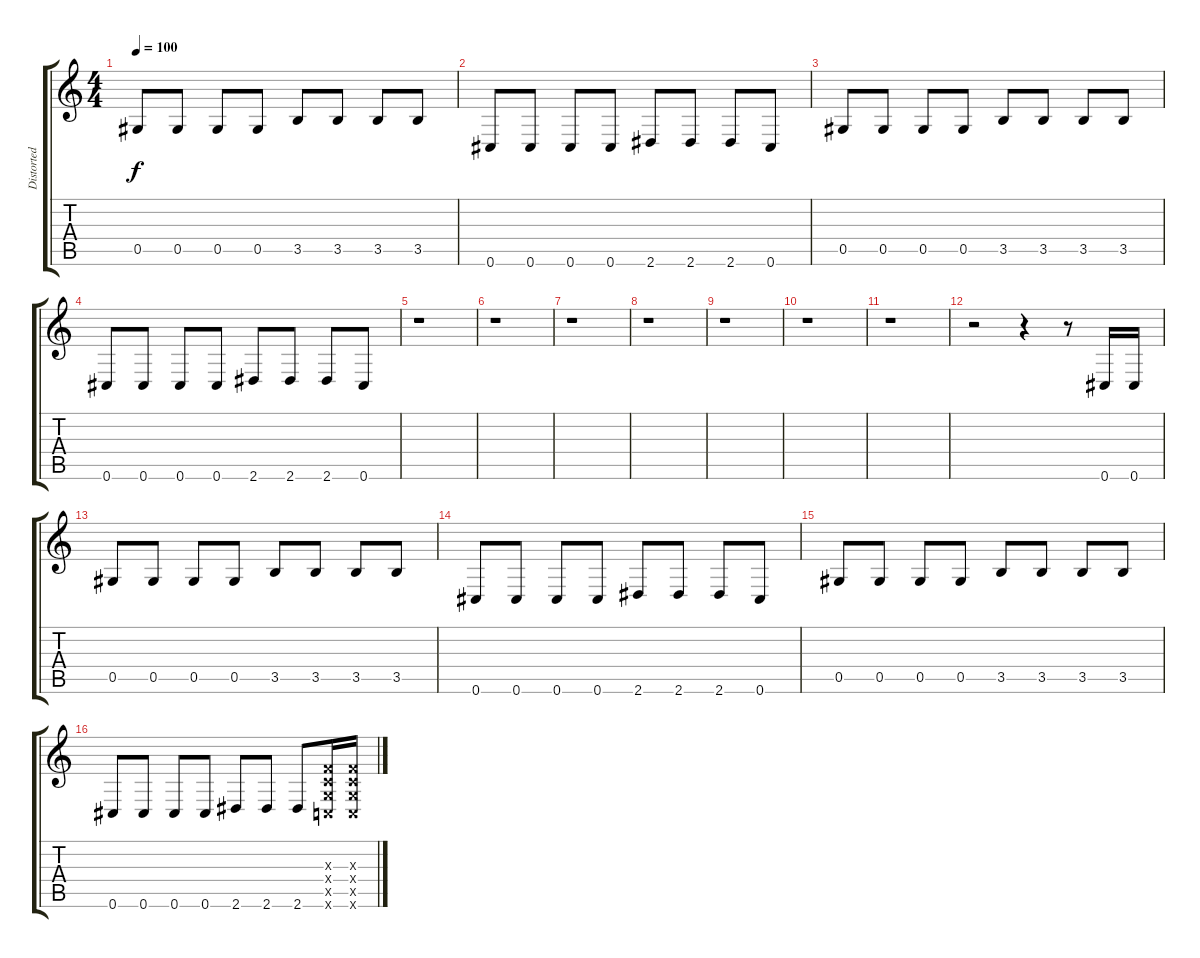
\track ("Distorted Rhythm" "Distorted ") {instrument distortionguitar}
\staff {score tabs}
\tuning (Eb4 Bb3 Gb3 Db3 Ab2 Db2) {hide}
\ts (4 4)
\tempo 100
\clef g2
\ks c
0.5.8{dy f} 0.5.8 0.5.8 0.5.8 3.5.8 3.5.8 3.5.8 3.5.8 |
0.6.8 0.6.8 0.6.8 0.6.8 2.6.8 2.6.8 2.6.8 0.6.8 |
0.5.8 0.5.8 0.5.8 0.5.8 3.5.8 3.5.8 3.5.8 3.5.8 |
0.6.8 0.6.8 0.6.8 0.6.8 2.6.8 2.6.8 2.6.8 0.6.8 |
r.1 |
r.1 |
r.1 |
r.1 |
r.1 |
r.1 |
r.1 |
r.2 r.4 r.8 0.6.16 0.6.16 |
0.5.8 0.5.8 0.5.8 0.5.8 3.5.8 3.5.8 3.5.8 3.5.8 |
0.6.8 0.6.8 0.6.8 0.6.8 2.6.8 2.6.8 2.6.8 0.6.8 |
0.5.8 0.5.8 0.5.8 0.5.8 3.5.8 3.5.8 3.5.8 3.5.8 |
0.6.8 0.6.8 0.6.8 0.6.8 2.6.8 2.6.8 2.6.8 (-1.3{x} -1.4{x} -1.5{x} -1.6{x}).16 (-1.3{x} -1.4{x} -1.5{x} -1.6{x}).16
